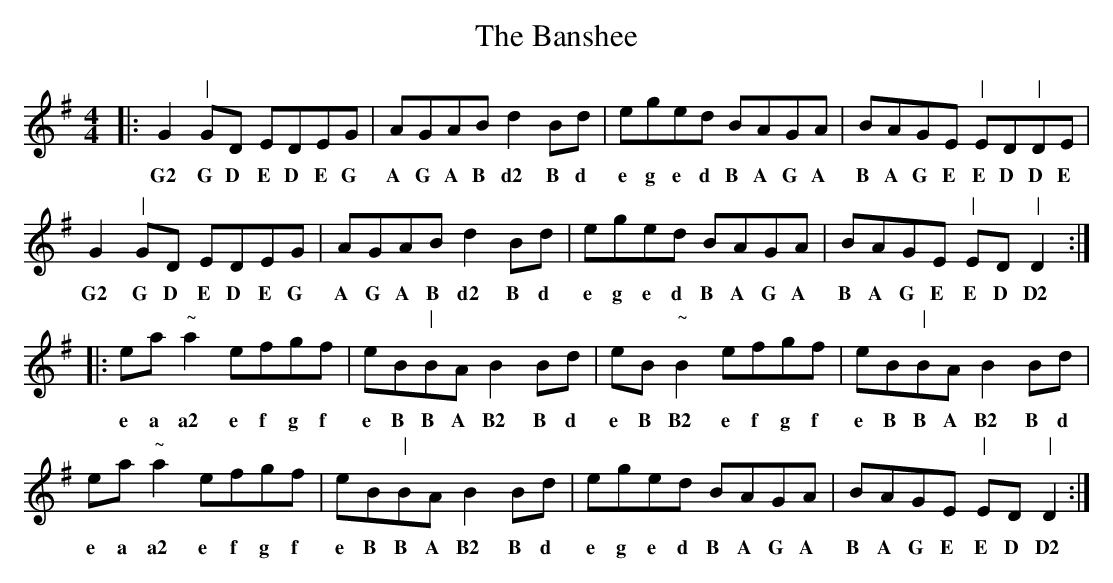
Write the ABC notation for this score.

X:1 - Speed 60
T: Banshee, The
M: 4/4
L: 1/8
K: Gmaj
|:G2 "|"GD EDEG|AGAB d2 Bd|eged BAGA|BAGE "|"ED"|"DE|
w: G2 G D E D E G A G A B d2 B d e g e d B A G A B A G E E D D E
G2 "|"GD EDEG|AGAB d2 Bd|eged BAGA|BAGE "|"ED "|"D2:|
w: G2 G D E D E G A G A B d2 B d e g e d B A G A B A G E E D D2
|:ea "~"a2 efgf|eB"|"BA B2 Bd|eB "~"B2 efgf| eB"|"BA B2 Bd|
w: e a a2 e f g f e B B A B2 B d e B B2 e f g f e B B A B2 B d
ea "~"a2 efgf|eB"|"BA B2 Bd|eged BAGA|BAGE "|"ED"|"D2:|
w: e a a2 e f g f e B B A B2 B d e g e d B A G A B A G E E D D2
